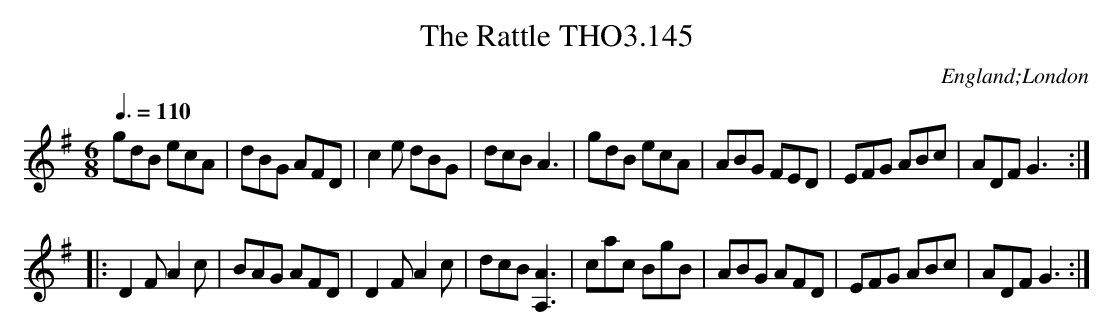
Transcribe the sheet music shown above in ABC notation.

X:1
T:Rattle THO3.145, The
O:England;London
M:6/8
L:1/8
Q:3/8=110
K:G
gdB ecA|dBG AFD|c2 e dBG|dcB A3|gdB ecA|ABG FED|EFG ABc|ADF G3:|
|:D2 F A2 c|BAG AFD|D2 F A2 c|dcB [A3A,3]|cac BgB|ABG AFD|EFG ABc|ADF G3:|
